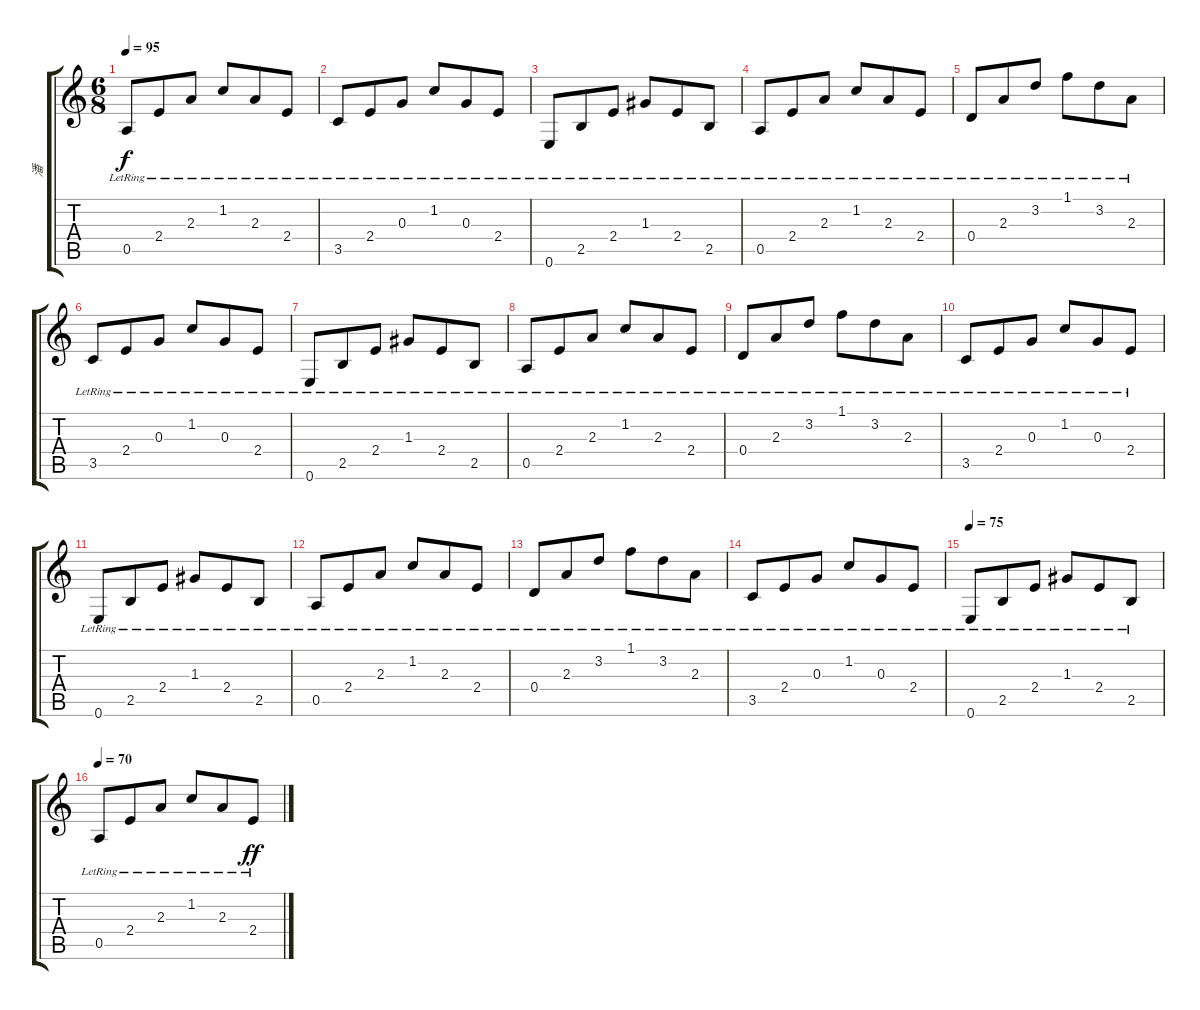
\track ("潘" "潘") {instrument acousticguitarsteel}
\staff {score tabs}
\tuning (E4 B3 G3 D3 A2 E2) {hide}
\ts (6 8)
\tempo 95
\clef g2
\ks c
0.5{lr}.8{dy f} 2.4{lr}.8 2.3{lr}.8 1.2{lr}.8 2.3{lr}.8 2.4{lr}.8 |
3.5{lr}.8 2.4{lr}.8 0.3{lr}.8 1.2{lr}.8 0.3{lr}.8 2.4{lr}.8 |
0.6{lr}.8 2.5{lr}.8 2.4{lr}.8 1.3{lr}.8 2.4{lr}.8 2.5{lr}.8 |
0.5{lr}.8 2.4{lr}.8 2.3{lr}.8 1.2{lr}.8 2.3{lr}.8 2.4{lr}.8 |
0.4{lr}.8 2.3{lr}.8 3.2{lr}.8 1.1{lr}.8 3.2{lr}.8 2.3{lr}.8 |
3.5{lr}.8 2.4{lr}.8 0.3{lr}.8 1.2{lr}.8 0.3{lr}.8 2.4{lr}.8 |
0.6{lr}.8 2.5{lr}.8 2.4{lr}.8 1.3{lr}.8 2.4{lr}.8 2.5{lr}.8 |
0.5{lr}.8 2.4{lr}.8 2.3{lr}.8 1.2{lr}.8 2.3{lr}.8 2.4{lr}.8 |
0.4{lr}.8 2.3{lr}.8 3.2{lr}.8 1.1{lr}.8 3.2{lr}.8 2.3{lr}.8 |
3.5{lr}.8 2.4{lr}.8 0.3{lr}.8 1.2{lr}.8 0.3{lr}.8 2.4{lr}.8 |
0.6{lr}.8 2.5{lr}.8 2.4{lr}.8 1.3{lr}.8 2.4{lr}.8 2.5{lr}.8 |
0.5{lr}.8 2.4{lr}.8{txt ""} 2.3{lr}.8 1.2{lr}.8 2.3{lr}.8 2.4{lr}.8 |
0.4{lr}.8 2.3{lr}.8 3.2{lr}.8 1.1{lr}.8 3.2{lr}.8 2.3{lr}.8 |
3.5{lr}.8 2.4{lr}.8 0.3{lr}.8 1.2{lr}.8 0.3{lr}.8 2.4{lr}.8 |
\tempo 75
0.6{lr}.8 2.5{lr}.8 2.4{lr}.8 1.3{lr}.8 2.4{lr}.8 2.5{lr}.8 |
\tempo 70
0.5{lr}.8 2.4{lr}.8 2.3{lr}.8 1.2{lr}.8 2.3{lr}.8 2.4{lr}.8{dy ff}
